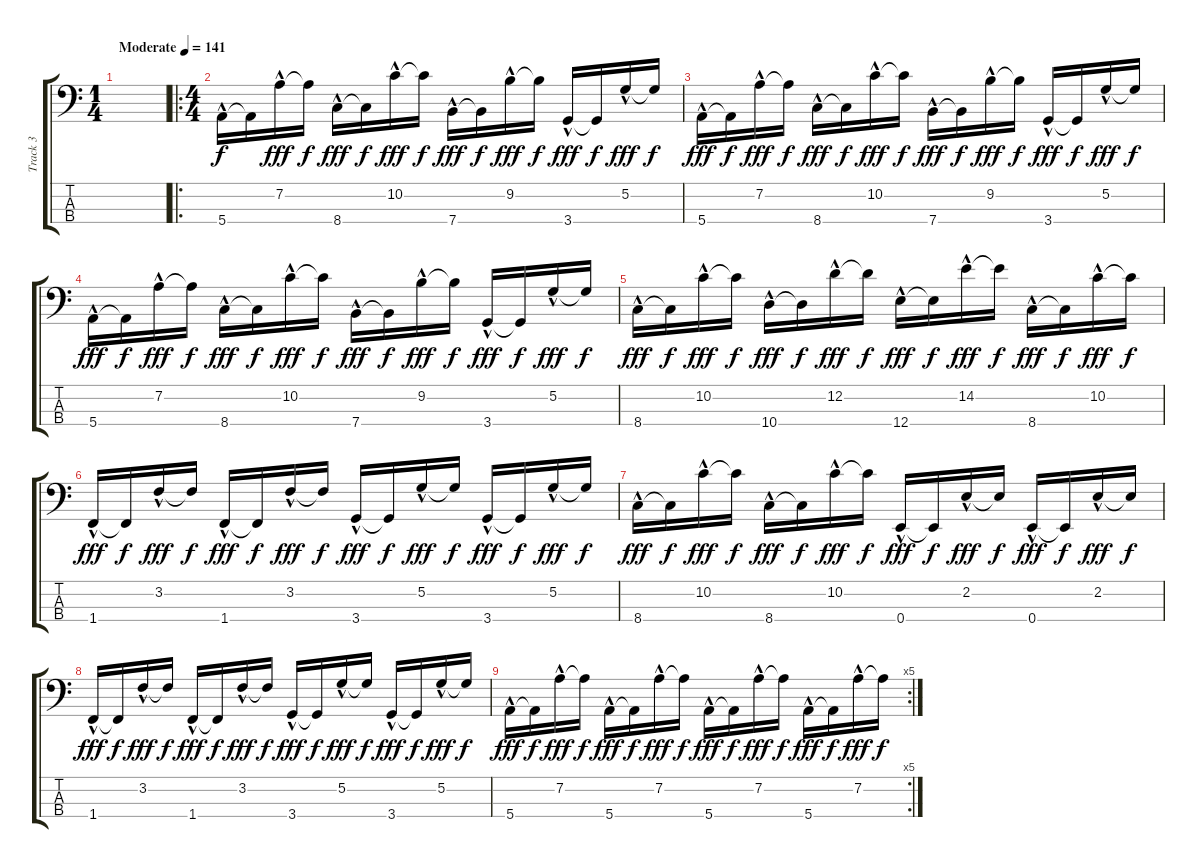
\track ("Track 3" "Track 3") {instrument electricbasspick}
\staff {score tabs}
\tuning (G2 D2 A1 E1) {hide}
\ts (1 4)
\tempo (141 "Moderate")
\clef f4
\ks c
|
\ro
\ts (4 4)
5.4{hac}.16 5.4{t}.16{dy f} 7.2{hac}.16{dy fff} 7.2{t}.16{dy f} 8.4{hac}.16{dy fff} 8.4{t}.16{dy f} 10.2{hac}.16{dy fff} 10.2{t}.16{dy f} 7.4{hac}.16{dy fff} 7.4{t}.16{dy f} 9.2{hac}.16{dy fff} 9.2{t}.16{dy f} 3.4{hac}.16{dy fff} 3.4{t}.16{dy f} 5.2{hac}.16{dy fff} 5.2{t}.16{dy f} |
5.4{hac}.16{dy fff} 5.4{t}.16{dy f} 7.2{hac}.16{dy fff} 7.2{t}.16{dy f} 8.4{hac}.16{dy fff} 8.4{t}.16{dy f} 10.2{hac}.16{dy fff} 10.2{t}.16{dy f} 7.4{hac}.16{dy fff} 7.4{t}.16{dy f} 9.2{hac}.16{dy fff} 9.2{t}.16{dy f} 3.4{hac}.16{dy fff} 3.4{t}.16{dy f} 5.2{hac}.16{dy fff} 5.2{t}.16{dy f} |
5.4{hac}.16{dy fff} 5.4{t}.16{dy f} 7.2{hac}.16{dy fff} 7.2{t}.16{dy f} 8.4{hac}.16{dy fff} 8.4{t}.16{dy f} 10.2{hac}.16{dy fff} 10.2{t}.16{dy f} 7.4{hac}.16{dy fff} 7.4{t}.16{dy f} 9.2{hac}.16{dy fff} 9.2{t}.16{dy f} 3.4{hac}.16{dy fff} 3.4{t}.16{dy f} 5.2{hac}.16{dy fff} 5.2{t}.16{dy f} |
8.4{hac}.16{dy fff} 8.4{t}.16{dy f} 10.2{hac}.16{dy fff} 10.2{t}.16{dy f} 10.4{hac}.16{dy fff} 10.4{t}.16{dy f} 12.2{hac}.16{dy fff} 12.2{t}.16{dy f} 12.4{hac}.16{dy fff} 12.4{t}.16{dy f} 14.2{hac}.16{dy fff} 14.2{t}.16{dy f} 8.4{hac}.16{dy fff} 8.4{t}.16{dy f} 10.2{hac}.16{dy fff} 10.2{t}.16{dy f} |
1.4{hac}.16{dy fff} 1.4{t}.16{dy f} 3.2{hac}.16{dy fff} 3.2{t}.16{dy f} 1.4{hac}.16{dy fff} 1.4{t}.16{dy f} 3.2{hac}.16{dy fff} 3.2{t}.16{dy f} 3.4{hac}.16{dy fff} 3.4{t}.16{dy f} 5.2{hac}.16{dy fff} 5.2{t}.16{dy f} 3.4{hac}.16{dy fff} 3.4{t}.16{dy f} 5.2{hac}.16{dy fff} 5.2{t}.16{dy f} |
8.4{hac}.16{dy fff} 8.4{t}.16{dy f} 10.2{hac}.16{dy fff} 10.2{t}.16{dy f} 8.4{hac}.16{dy fff} 8.4{t}.16{dy f} 10.2{hac}.16{dy fff} 10.2{t}.16{dy f} 0.4{hac}.16{dy fff} 0.4{t}.16{dy f} 2.2{hac}.16{dy fff} 2.2{t}.16{dy f} 0.4{hac}.16{dy fff} 0.4{t}.16{dy f} 2.2{hac}.16{dy fff} 2.2{t}.16{dy f} |
1.4{hac}.16{dy fff} 1.4{t}.16{dy f} 3.2{hac}.16{dy fff} 3.2{t}.16{dy f} 1.4{hac}.16{dy fff} 1.4{t}.16{dy f} 3.2{hac}.16{dy fff} 3.2{t}.16{dy f} 3.4{hac}.16{dy fff} 3.4{t}.16{dy f} 5.2{hac}.16{dy fff} 5.2{t}.16{dy f} 3.4{hac}.16{dy fff} 3.4{t}.16{dy f} 5.2{hac}.16{dy fff} 5.2{t}.16{dy f} |
\rc 5
5.4{hac}.16{dy fff} 5.4{t}.16{dy f} 7.2{hac}.16{dy fff} 7.2{t}.16{dy f} 5.4{hac}.16{dy fff} 5.4{t}.16{dy f} 7.2{hac}.16{dy fff} 7.2{t}.16{dy f} 5.4{hac}.16{dy fff} 5.4{t}.16{dy f} 7.2{hac}.16{dy fff} 7.2{t}.16{dy f} 5.4{hac}.16{dy fff} 5.4{t}.16{dy f} 7.2{hac}.16{dy fff} 7.2{t}.16{dy f}
